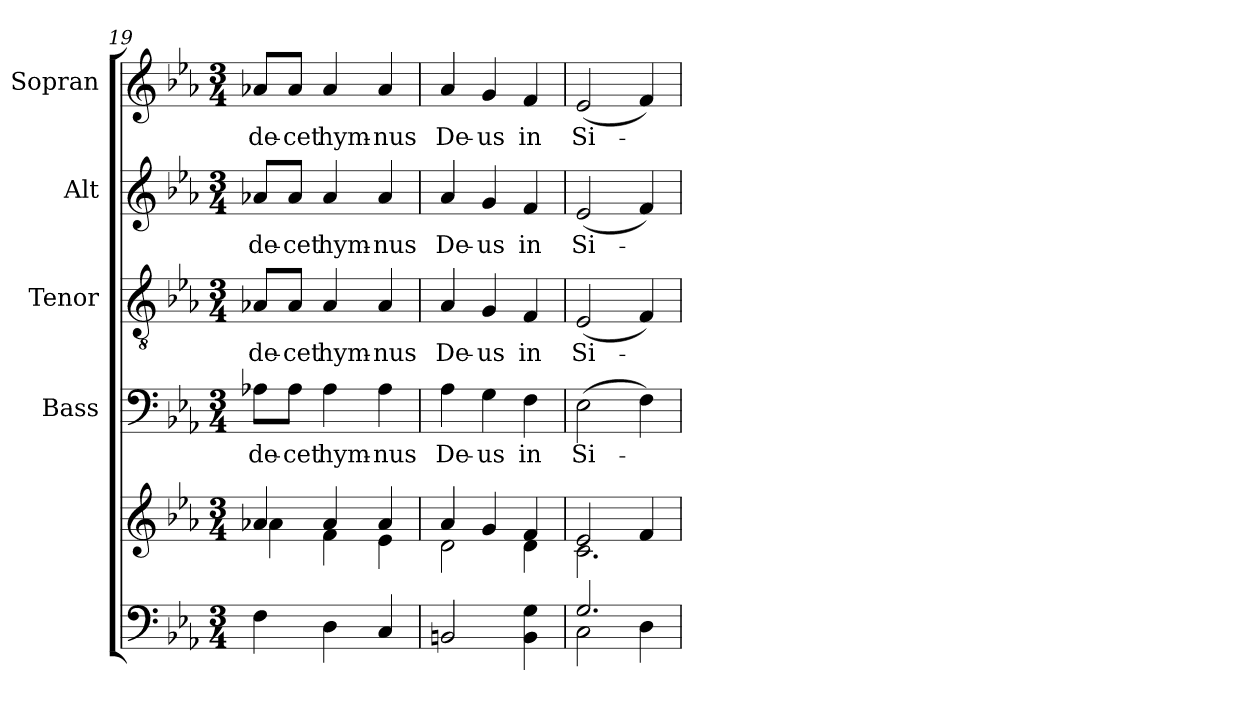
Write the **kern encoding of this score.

**kern	**kern	**kern	**text	**kern	**text	**kern	**text	**kern	**text
*part5	*part5	*part4	*part4	*part3	*part3	*part2	*part2	*part1	*part1
*staff6	*staff5	*staff4	*staff4	*staff3	*staff3	*staff2	*staff2	*staff1	*staff1
*	*	*I"Bass	*	*I"Tenor	*	*I"Alt	*	*I"Sopran	*
*	*	*I'B.	*	*I'T.	*	*I'A.	*	*I'S.	*
*clefF4	*clefG2	*clefF4	*	*clefGv2	*	*clefG2	*	*clefG2	*
*k[b-e-a-]	*k[b-e-a-]	*k[b-e-a-]	*	*k[b-e-a-]	*	*k[b-e-a-]	*	*k[b-e-a-]	*
*E-:	*E-:	*E-:	*	*E-:	*	*E-:	*	*E-:	*
*M3/4	*M3/4	*M3/4	*	*M3/4	*	*M3/4	*	*M3/4	*
=19	=19	=19	=19	=19	=19	=19	=19	=19	=19
*	*^	*	*	*	*	*	*	*	*
!	!	!	!	!LO:LY:b	!	!LO:LY:b	!	!LO:LY:b	!	!LO:LY:b
4F\	4a-X/	4a-\	8A-X\L	de-	8A-X/L	de-	8a-X/L	de-	8a-X/L	de-
!	!	!	!	!LO:LY:b	!	!LO:LY:b	!	!LO:LY:b	!	!LO:LY:b
.	.	.	8A-\J	-cet	8A-/J	-cet	8a-/J	-cet	8a-/J	-cet
!	!	!	!	!LO:LY:b	!	!LO:LY:b	!	!LO:LY:b	!	!LO:LY:b
4D\	4a-/	4f\	4A-\	hym-	4A-/	hym-	4a-/	hym-	4a-/	hym-
!	!	!	!	!LO:LY:b	!	!LO:LY:b	!	!LO:LY:b	!	!LO:LY:b
4C/	4a-/	4e-\	4A-\	-nus	4A-/	-nus	4a-/	-nus	4a-/	-nus
=20	=20	=20	=20	=20	=20	=20	=20	=20	=20	=20
!	!	!	!	!LO:LY:b	!	!LO:LY:b	!	!LO:LY:b	!	!LO:LY:b
2BBn/	4a-/	2d\	4A-\	De-	4A-/	De-	4a-/	De-	4a-/	De-
!	!	!	!	!LO:LY:b	!	!LO:LY:b	!	!LO:LY:b	!	!LO:LY:b
.	4g/	.	4G\	-us	4G/	-us	4g/	-us	4g/	-us
!	!	!	!	!LO:LY:b	!	!LO:LY:b	!	!LO:LY:b	!	!LO:LY:b
4BB\ 4G\	4f/	4d\	4F\	in	4F/	in	4f/	in	4f/	in
=21	=21	=21	=21	=21	=21	=21	=21	=21	=21	=21
*^	*	*	*	*	*	*	*	*	*	*
!	!	!	!	!	!LO:LY:b	!	!LO:LY:b	!	!LO:LY:b	!	!LO:LY:b
2.G/	2C\	2e-/	2.c\	(>2E-\	Si-	(<2E-/	Si-	(<2e-/	Si-	(<2e-/	Si-
.	4D\	4f/	.	4F\)	.	4F/)	.	4f/)	.	4f/)	.
*v	*v	*	*	*	*	*	*	*	*	*	*
*	*v	*v	*	*	*	*	*	*	*	*
=	=	=	=	=	=	=	=	=	=
*-	*-	*-	*-	*-	*-	*-	*-	*-	*-
